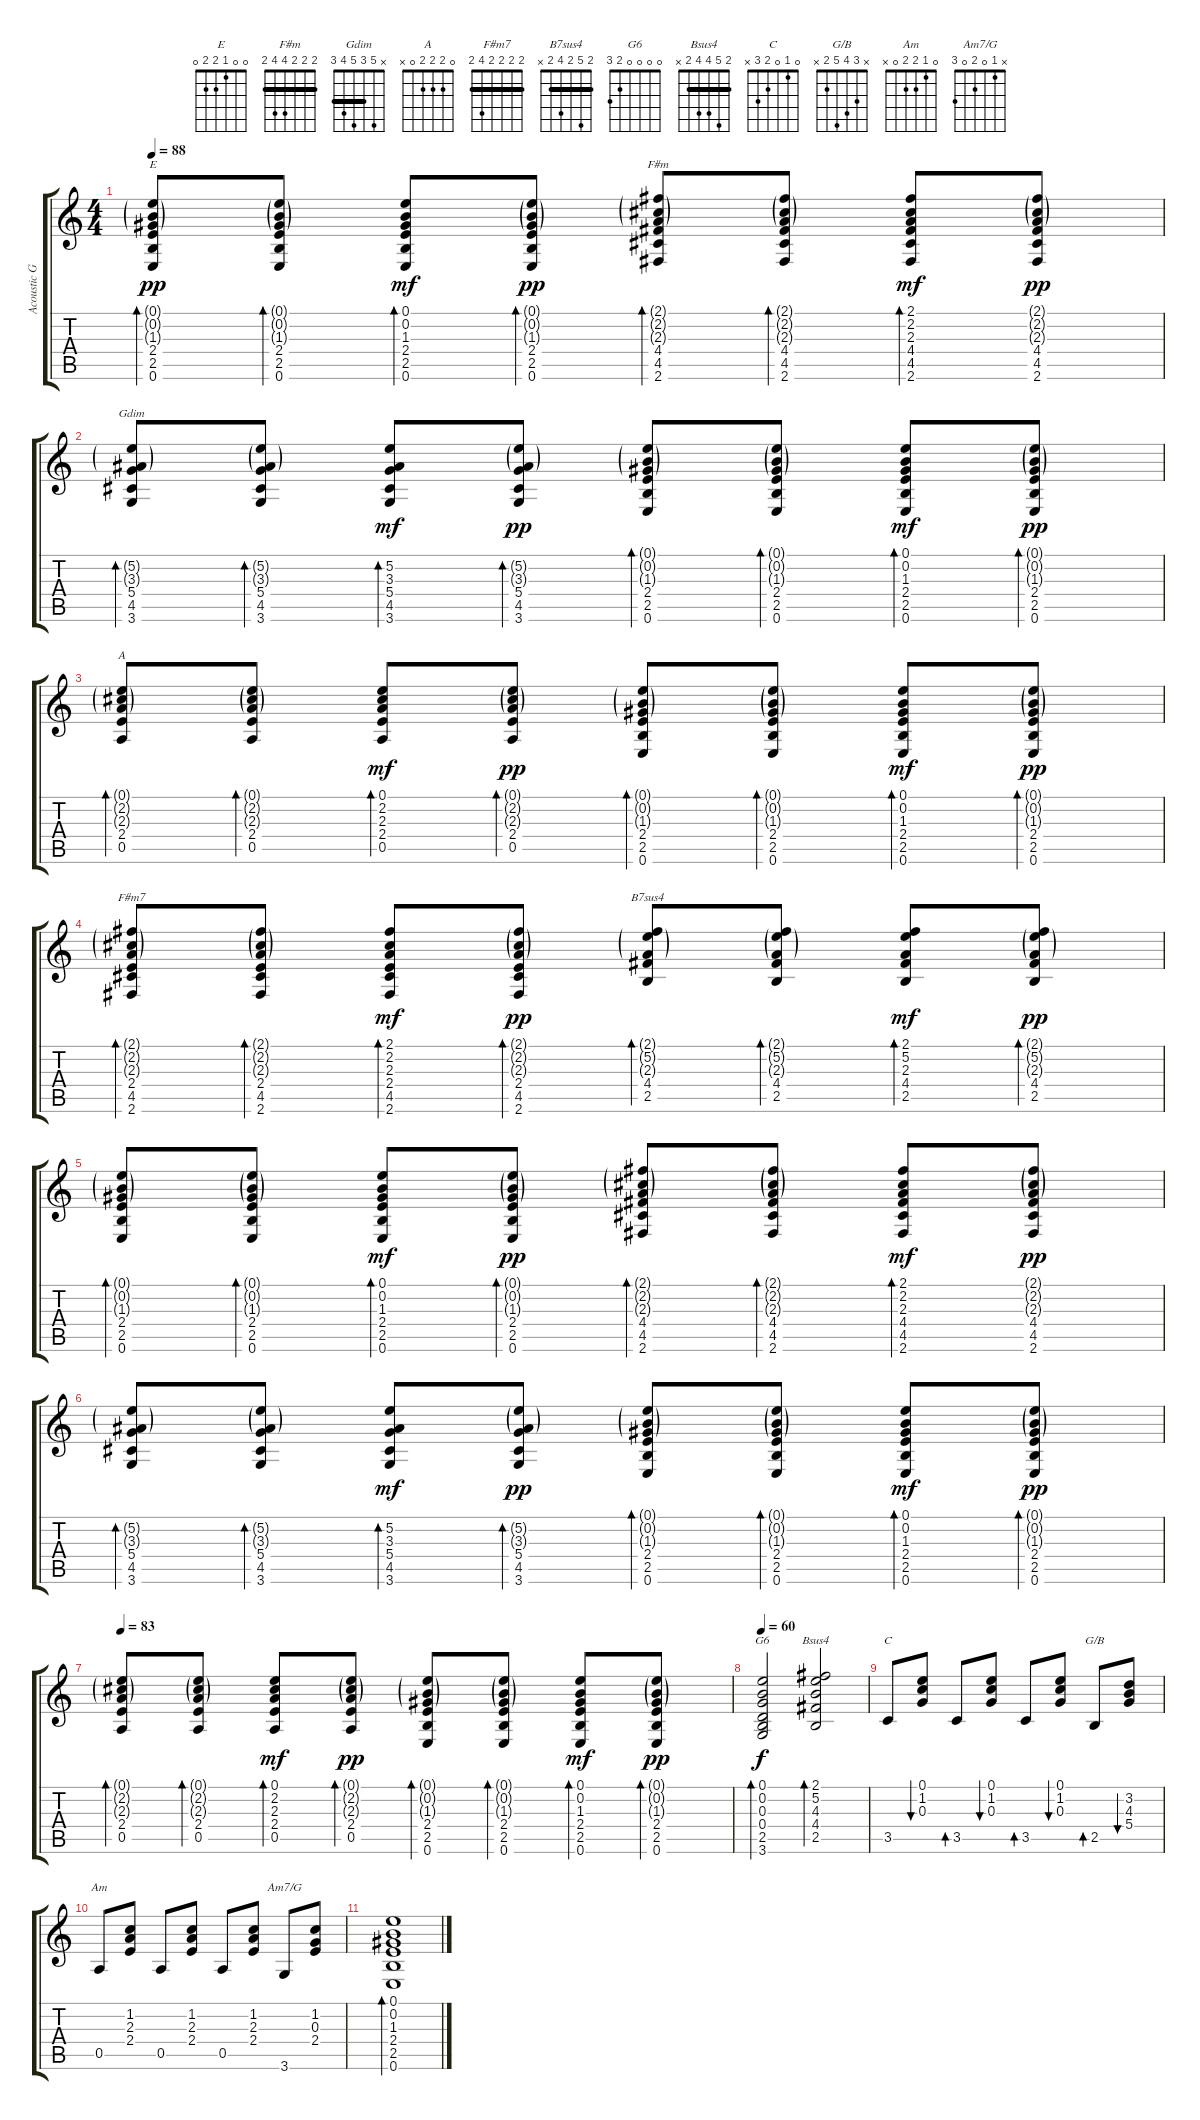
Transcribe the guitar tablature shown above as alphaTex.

\track ("Acoustic Guitar" "Acoustic G") {instrument acousticguitarsteel}
\staff {score tabs}
\tuning (E4 B3 G3 D3 A2 E2) {hide}
\chord ("E" 0 0 1 2 2 0)
\chord ("F#m" 2 2 2 4 4 2) {barre 2}
\chord ("Gdim" x 5 3 5 4 3) {barre 3}
\chord ("A" 0 2 2 2 0 x)
\chord ("F#m7" 2 2 2 2 4 2) {barre 2}
\chord ("B7sus4" 2 5 2 4 2 x) {barre 2}
\chord ("G6" 0 0 0 0 2 3)
\chord ("Bsus4" 2 5 4 4 2 x) {barre 2}
\chord ("C" 0 1 0 2 3 x)
\chord ("G/B" x 3 4 5 2 x)
\chord ("Am" 0 1 2 2 0 x)
\chord ("Am7/G" x 1 0 2 0 3)
\ts (4 4)
\tempo 88
\clef g2
\ks c
(0.1{g} 0.2{g} 1.3{g} 2.4 2.5 0.6).8{bd 60 ch "E" dy pp} (0.1{g} 0.2{g} 1.3{g} 2.4 2.5 0.6).8{bd 60} (0.1 0.2 1.3 2.4 2.5 0.6).8{bd 30 dy mf} (0.1{g} 0.2{g} 1.3{g} 2.4 2.5 0.6).8{bd 120 dy pp} (2.1{g} 2.2{g} 2.3{g} 4.4 4.5 2.6).8{bd 120 ch "F#m"} (2.1{g} 2.2{g} 2.3{g} 4.4 4.5 2.6).8{bd 120} (2.1 2.2 2.3 4.4 4.5 2.6).8{bd 30 dy mf} (2.1{g} 2.2{g} 2.3{g} 4.4 4.5 2.6).8{dy pp} |
(5.2{g} 3.3{g} 5.4 4.5 3.6).8{bd 120 ch "Gdim"} (5.2{g} 3.3{g} 5.4 4.5 3.6).8{bd 120} (5.2 3.3 5.4 4.5 3.6).8{bd 30 dy mf} (5.2{g} 3.3{g} 5.4 4.5 3.6).8{bd 120 dy pp} (0.1{g} 0.2{g} 1.3{g} 2.4 2.5 0.6).8{bd 120} (0.1{g} 0.2{g} 1.3{g} 2.4 2.5 0.6).8{bd 120} (0.1 0.2 1.3 2.4 2.5 0.6).8{bd 30 dy mf} (0.1{g} 0.2{g} 1.3{g} 2.4 2.5 0.6).8{bd 120 dy pp} |
(0.1{g} 2.2{g} 2.3{g} 2.4 0.5).8{bd 60 ch "A"} (0.1{g} 2.2{g} 2.3{g} 2.4 0.5).8{bd 60} (0.1 2.2 2.3 2.4 0.5).8{bd 30 dy mf} (0.1{g} 2.2{g} 2.3{g} 2.4 0.5).8{bd 60 dy pp} (0.1{g} 0.2{g} 1.3{g} 2.4 2.5 0.6).8{bd 60} (0.1{g} 0.2{g} 1.3{g} 2.4 2.5 0.6).8{bd 60} (0.1 0.2 1.3 2.4 2.5 0.6).8{bd 30 dy mf} (0.1{g} 0.2{g} 1.3{g} 2.4 2.5 0.6).8{bd 60 dy pp} |
(2.1{g} 2.2{g} 2.3{g} 2.4 4.5 2.6).8{bd 60 ch "F#m7"} (2.1{g} 2.2{g} 2.3{g} 2.4 4.5 2.6).8{bd 60} (2.1 2.2 2.3 2.4 4.5 2.6).8{bd 30 dy mf} (2.1{g} 2.2{g} 2.3{g} 2.4 4.5 2.6).8{bd 60 dy pp} (2.1{g} 5.2{g} 2.3{g} 4.4 2.5).8{bd 60 ch "B7sus4"} (2.1{g} 5.2{g} 2.3{g} 4.4 2.5).8{bd 60} (2.1 5.2 2.3 4.4 2.5).8{bd 30 dy mf} (2.1{g} 5.2{g} 2.3{g} 4.4 2.5).8{bd 60 dy pp} |
(0.1{g} 0.2{g} 1.3{g} 2.4 2.5 0.6).8{bd 60} (0.1{g} 0.2{g} 1.3{g} 2.4 2.5 0.6).8{bd 60} (0.1 0.2 1.3 2.4 2.5 0.6).8{bd 30 dy mf} (0.1{g} 0.2{g} 1.3{g} 2.4 2.5 0.6).8{bd 120 dy pp} (2.1{g} 2.2{g} 2.3{g} 4.4 4.5 2.6).8{bd 120} (2.1{g} 2.2{g} 2.3{g} 4.4 4.5 2.6).8{bd 120} (2.1 2.2 2.3 4.4 4.5 2.6).8{bd 30 dy mf} (2.1{g} 2.2{g} 2.3{g} 4.4 4.5 2.6).8{dy pp} |
(5.2{g} 3.3{g} 5.4 4.5 3.6).8{bd 120} (5.2{g} 3.3{g} 5.4 4.5 3.6).8{bd 120} (5.2 3.3 5.4 4.5 3.6).8{bd 30 dy mf} (5.2{g} 3.3{g} 5.4 4.5 3.6).8{bd 120 dy pp} (0.1{g} 0.2{g} 1.3{g} 2.4 2.5 0.6).8{bd 120} (0.1{g} 0.2{g} 1.3{g} 2.4 2.5 0.6).8{bd 120} (0.1 0.2 1.3 2.4 2.5 0.6).8{bd 30 dy mf} (0.1{g} 0.2{g} 1.3{g} 2.4 2.5 0.6).8{bd 120 dy pp} |
\tempo 83
(0.1{g} 2.2{g} 2.3{g} 2.4 0.5).8{bd 60} (0.1{g} 2.2{g} 2.3{g} 2.4 0.5).8{bd 60} (0.1 2.2 2.3 2.4 0.5).8{bd 30 dy mf} (0.1{g} 2.2{g} 2.3{g} 2.4 0.5).8{bd 60 dy pp} (0.1{g} 0.2{g} 1.3{g} 2.4 2.5 0.6).8{bd 60} (0.1{g} 0.2{g} 1.3{g} 2.4 2.5 0.6).8{bd 60} (0.1 0.2 1.3 2.4 2.5 0.6).8{bd 30 dy mf} (0.1{g} 0.2{g} 1.3{g} 2.4 2.5 0.6).8{bd 60 dy pp} |
\tempo 60
(0.1 0.2 0.3 0.4 2.5 3.6).2{bd 120 ch "G6" dy f} (2.1 5.2 4.3 4.4 2.5).2{bd 120 ch "Bsus4"} |
3.5.8{ch "C"} (0.1 1.2 0.3).8{bu 30} 3.5.8{bd 30} (0.1 1.2 0.3).8{bu 30} 3.5.8{bd 30} (0.1 1.2 0.3).8{bu 30} 2.5.8{bd 30 ch "G/B"} (3.2 4.3 5.4).8{bu 30} |
0.5.8{ch "Am"} (1.2 2.3 2.4).8 0.5.8 (1.2 2.3 2.4).8 0.5.8 (1.2 2.3 2.4).8 3.6.8{ch "Am7/G"} (1.2 0.3 2.4).8 |
(0.1 0.2 1.3 2.4 2.5 0.6).1{bd 480}
